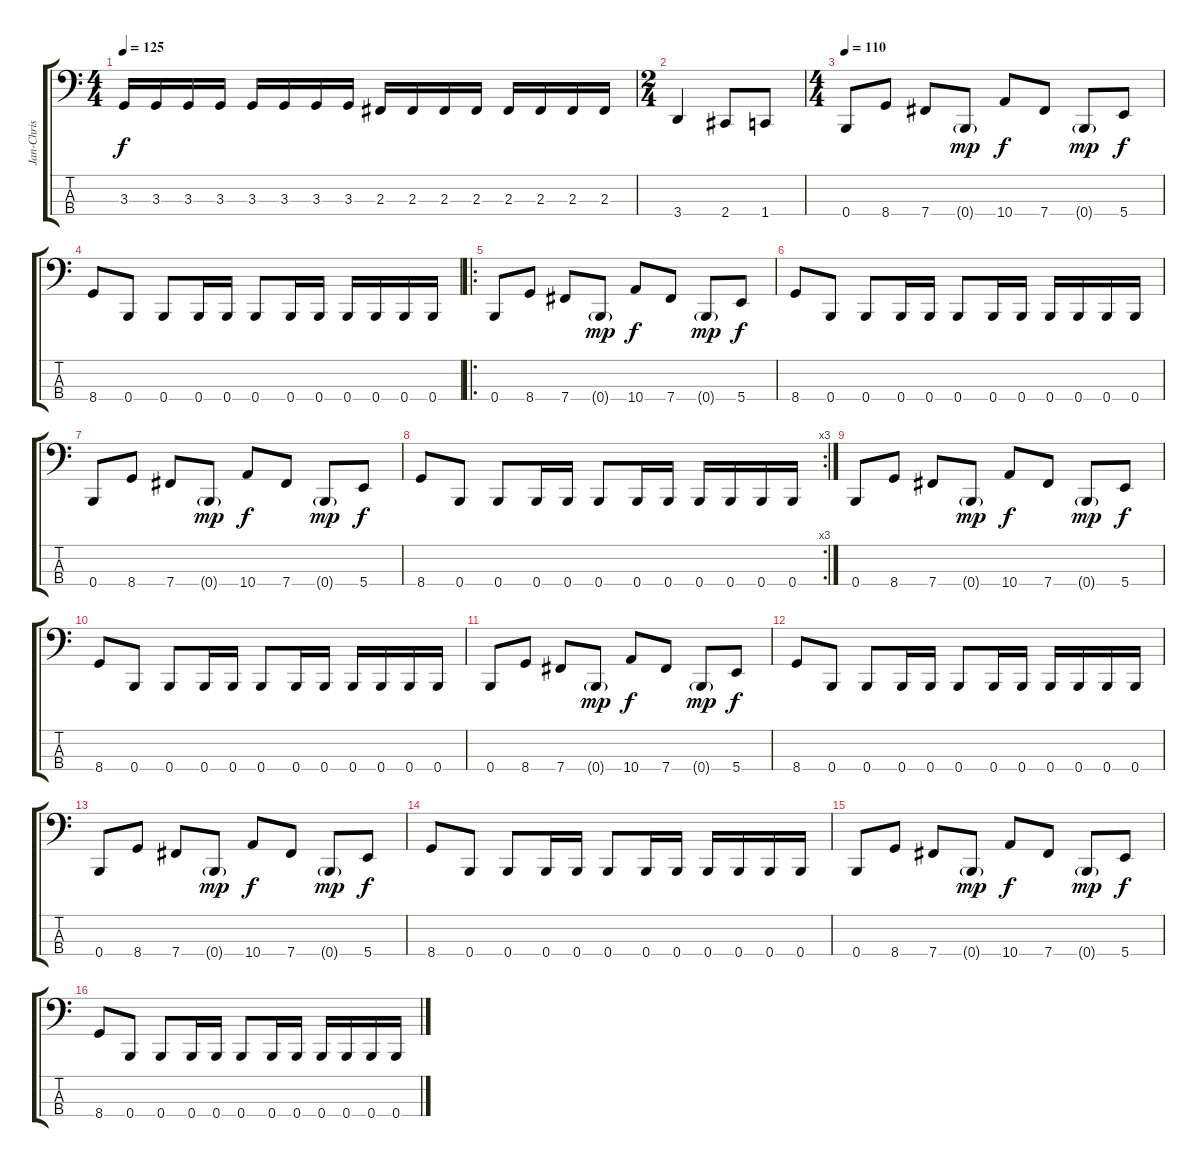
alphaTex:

\track ("Jan-Chris" "Jan-Chris") {instrument electricbasspick}
\staff {score tabs}
\tuning (D2 A1 E1 B0) {hide}
\ts (4 4)
\tempo 125
\clef f4
\ks c
3.3.16{dy f} 3.3.16 3.3.16 3.3.16 3.3.16 3.3.16 3.3.16 3.3.16 2.3.16 2.3.16 2.3.16 2.3.16 2.3.16 2.3.16 2.3.16 2.3.16 |
\ts (2 4)
3.4.4 2.4.8 1.4.8 |
\ts (4 4)
\tempo 110
0.4.8 8.4.8 7.4.8 0.4{g}.8{dy mp} 10.4.8{dy f} 7.4.8 0.4{g}.8{dy mp} 5.4.8{dy f} |
8.4.8 0.4.8 0.4.8 0.4.16 0.4.16 0.4.8 0.4.16 0.4.16 0.4.16 0.4.16 0.4.16 0.4.16 |
\ro
0.4.8 8.4.8 7.4.8 0.4{g}.8{dy mp} 10.4.8{dy f} 7.4.8 0.4{g}.8{dy mp} 5.4.8{dy f} |
8.4.8 0.4.8 0.4.8 0.4.16 0.4.16 0.4.8 0.4.16 0.4.16 0.4.16 0.4.16 0.4.16 0.4.16 |
0.4.8 8.4.8 7.4.8 0.4{g}.8{dy mp} 10.4.8{dy f} 7.4.8 0.4{g}.8{dy mp} 5.4.8{dy f} |
\rc 3
8.4.8 0.4.8 0.4.8 0.4.16 0.4.16 0.4.8 0.4.16 0.4.16 0.4.16 0.4.16 0.4.16 0.4.16 |
0.4.8 8.4.8 7.4.8 0.4{g}.8{dy mp} 10.4.8{dy f} 7.4.8 0.4{g}.8{dy mp} 5.4.8{dy f} |
8.4.8 0.4.8 0.4.8 0.4.16 0.4.16 0.4.8 0.4.16 0.4.16 0.4.16 0.4.16 0.4.16 0.4.16 |
0.4.8 8.4.8 7.4.8 0.4{g}.8{dy mp} 10.4.8{dy f} 7.4.8 0.4{g}.8{dy mp} 5.4.8{dy f} |
8.4.8 0.4.8 0.4.8 0.4.16 0.4.16 0.4.8 0.4.16 0.4.16 0.4.16 0.4.16 0.4.16 0.4.16 |
0.4.8 8.4.8 7.4.8 0.4{g}.8{dy mp} 10.4.8{dy f} 7.4.8 0.4{g}.8{dy mp} 5.4.8{dy f} |
8.4.8 0.4.8 0.4.8 0.4.16 0.4.16 0.4.8 0.4.16 0.4.16 0.4.16 0.4.16 0.4.16 0.4.16 |
0.4.8 8.4.8 7.4.8 0.4{g}.8{dy mp} 10.4.8{dy f} 7.4.8 0.4{g}.8{dy mp} 5.4.8{dy f} |
8.4.8 0.4.8 0.4.8 0.4.16 0.4.16 0.4.8 0.4.16 0.4.16 0.4.16 0.4.16 0.4.16 0.4.16
